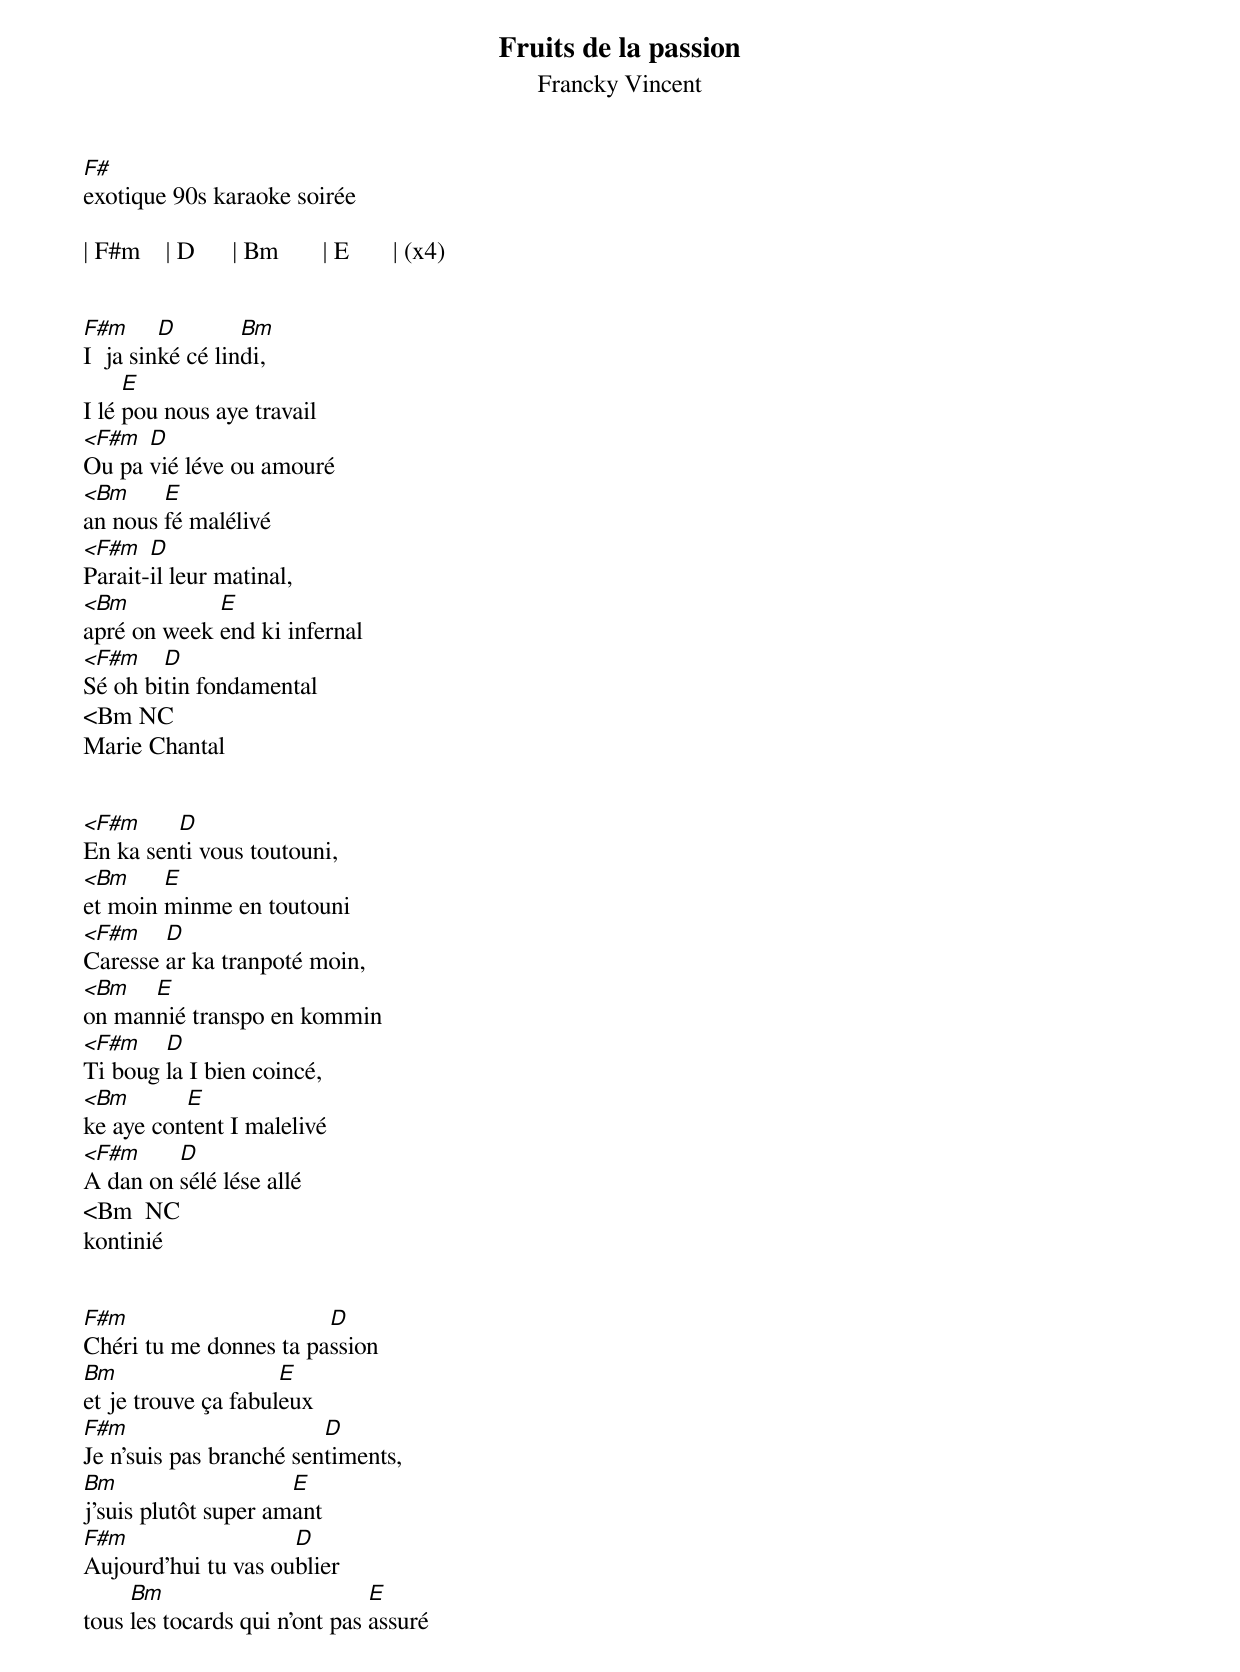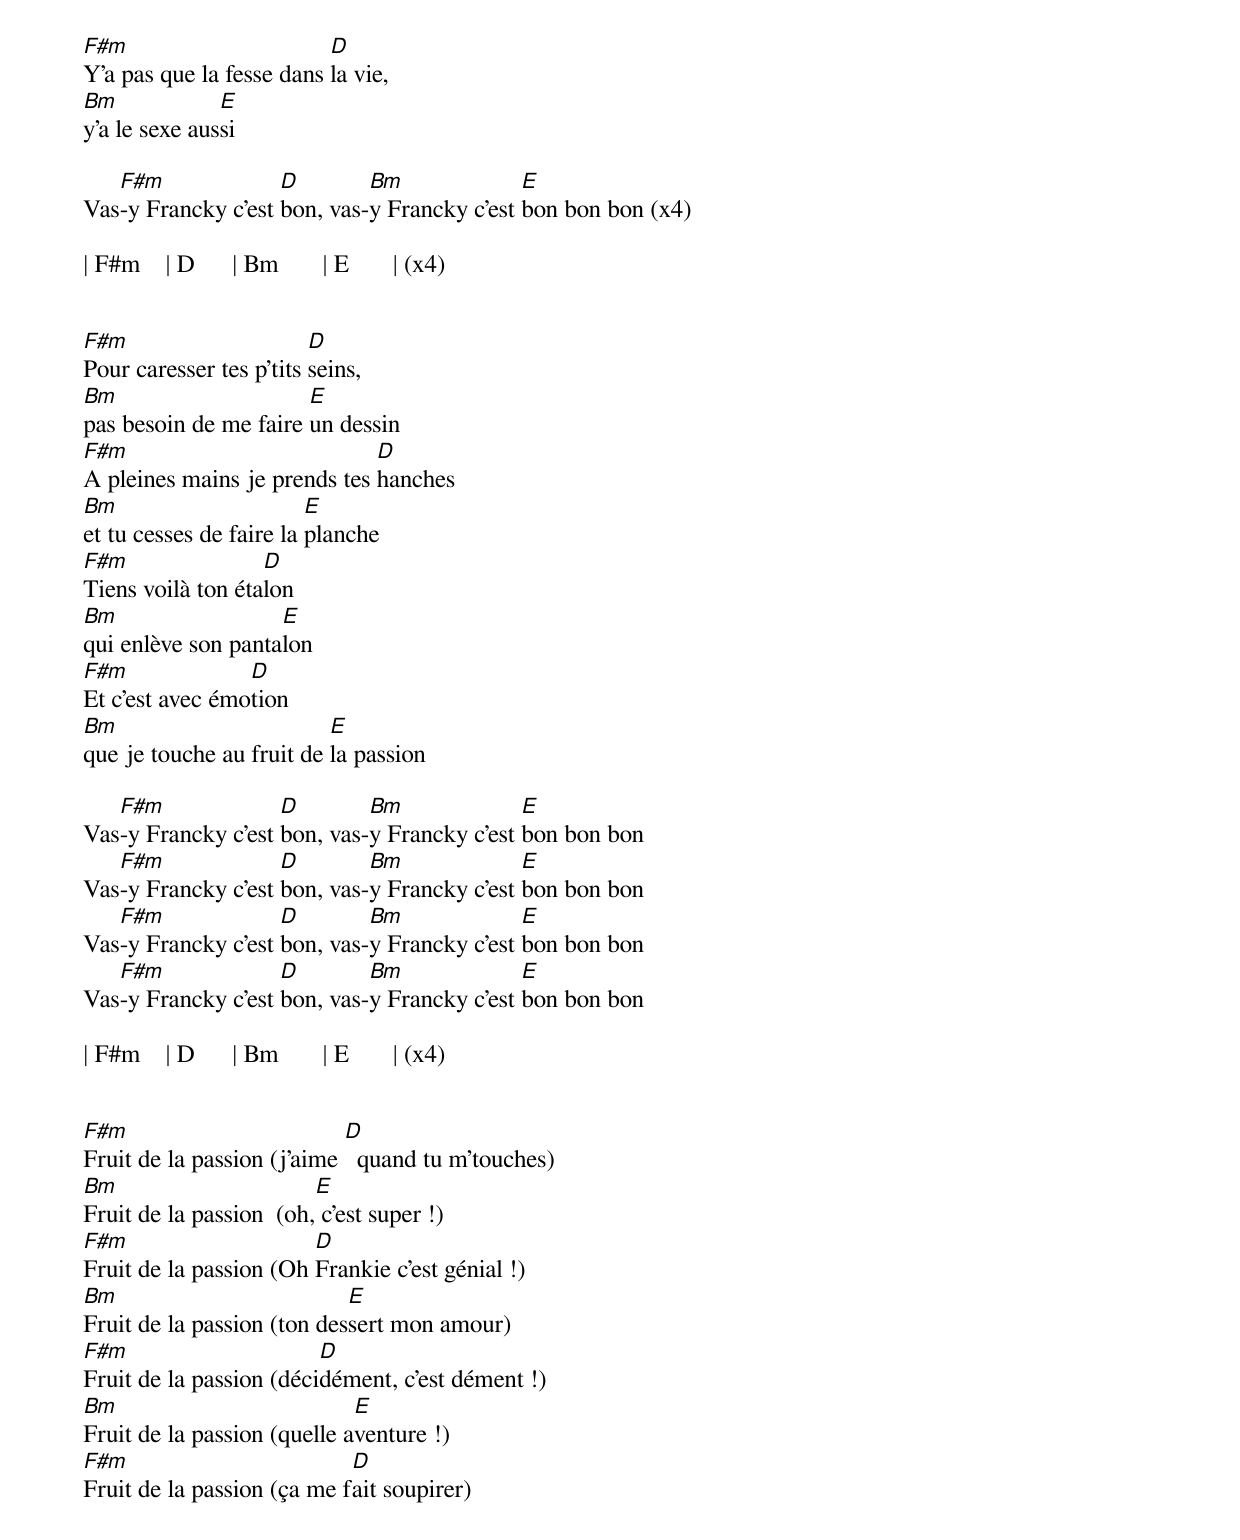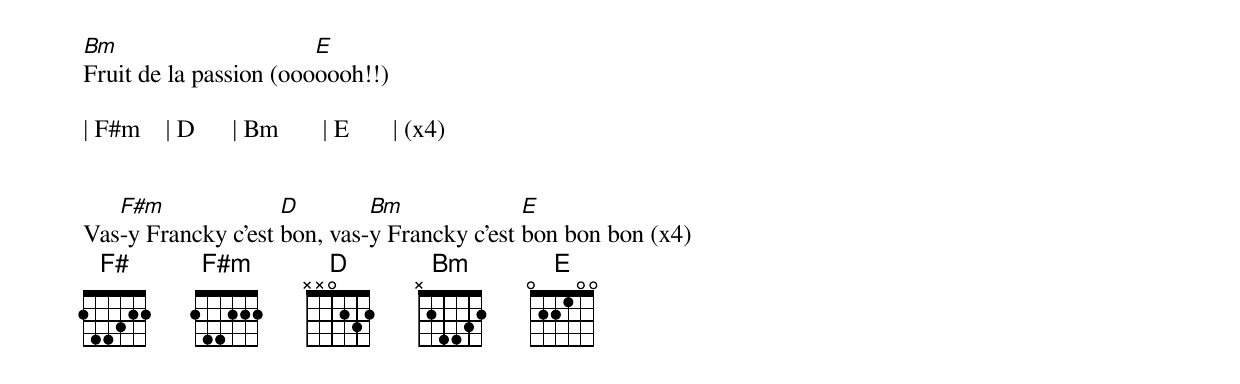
Fruits de la passion
Francky Vincent
F#
exotique 90s karaoke soirée

| F#m    | D      | Bm       | E       | (x4)


F#m      D        Bm
I  ja sinké cé lindi,
     E
I lé pou nous aye travail
<F#m  D
Ou pa vié léve ou amouré
<Bm     E
an nous fé malélivé
<F#m   D
Parait-il leur matinal,
<Bm          E
apré on week end ki infernal
<F#m    D
Sé oh bitin fondamental
<Bm NC
Marie Chantal


<F#m     D
En ka senti vous toutouni,
<Bm     E
et moin minme en toutouni
<F#m    D
Caresse ar ka tranpoté moin,
<Bm   E
on mannié transpo en kommin
<F#m    D
Ti boug la I bien coincé,
<Bm       E
ke aye content I malelivé
<F#m     D
A dan on sélé lése allé
<Bm  NC
kontinié


F#m                     D
Chéri tu me donnes ta passion
Bm                   E
et je trouve ça fabuleux
F#m                      D
Je n'suis pas branché sentiments,
Bm                    E
j'suis plutôt super amant
F#m                  D
Aujourd'hui tu vas oublier
     Bm                        E
tous les tocards qui n'ont pas assuré
F#m                       D
Y'a pas que la fesse dans la vie,
Bm             E
y'a le sexe aussi

   F#m              D        Bm              E
Vas-y Francky c'est bon, vas-y Francky c'est bon bon bon (x4)

| F#m    | D      | Bm       | E       | (x4)


F#m                      D
Pour caresser tes p'tits seins,
Bm                     E
pas besoin de me faire un dessin
F#m                           D
A pleines mains je prends tes hanches
Bm                       E
et tu cesses de faire la planche
F#m                D
Tiens voilà ton étalon
Bm                  E
qui enlève son pantalon
F#m              D
Et c'est avec émotion
Bm                        E
que je touche au fruit de la passion

   F#m              D        Bm              E
Vas-y Francky c'est bon, vas-y Francky c'est bon bon bon
   F#m              D        Bm              E
Vas-y Francky c'est bon, vas-y Francky c'est bon bon bon
   F#m              D        Bm              E
Vas-y Francky c'est bon, vas-y Francky c'est bon bon bon
   F#m              D        Bm              E
Vas-y Francky c'est bon, vas-y Francky c'est bon bon bon

| F#m    | D      | Bm       | E       | (x4)


F#m                         D
Fruit de la passion (j'aime   quand tu m'touches)
Bm                       E
Fruit de la passion  (oh, c'est super !)
F#m                     D
Fruit de la passion (Oh Frankie c'est génial !)
Bm                          E
Fruit de la passion (ton dessert mon amour)
F#m                      D
Fruit de la passion (décidément, c'est dément !)
Bm                           E
Fruit de la passion (quelle aventure !)
F#m                         D
Fruit de la passion (ça me fait soupirer)
Bm                      E
Fruit de la passion (ooooooh!!)

| F#m    | D      | Bm       | E       | (x4)


   F#m              D        Bm              E
Vas-y Francky c'est bon, vas-y Francky c'est bon bon bon (x4)
